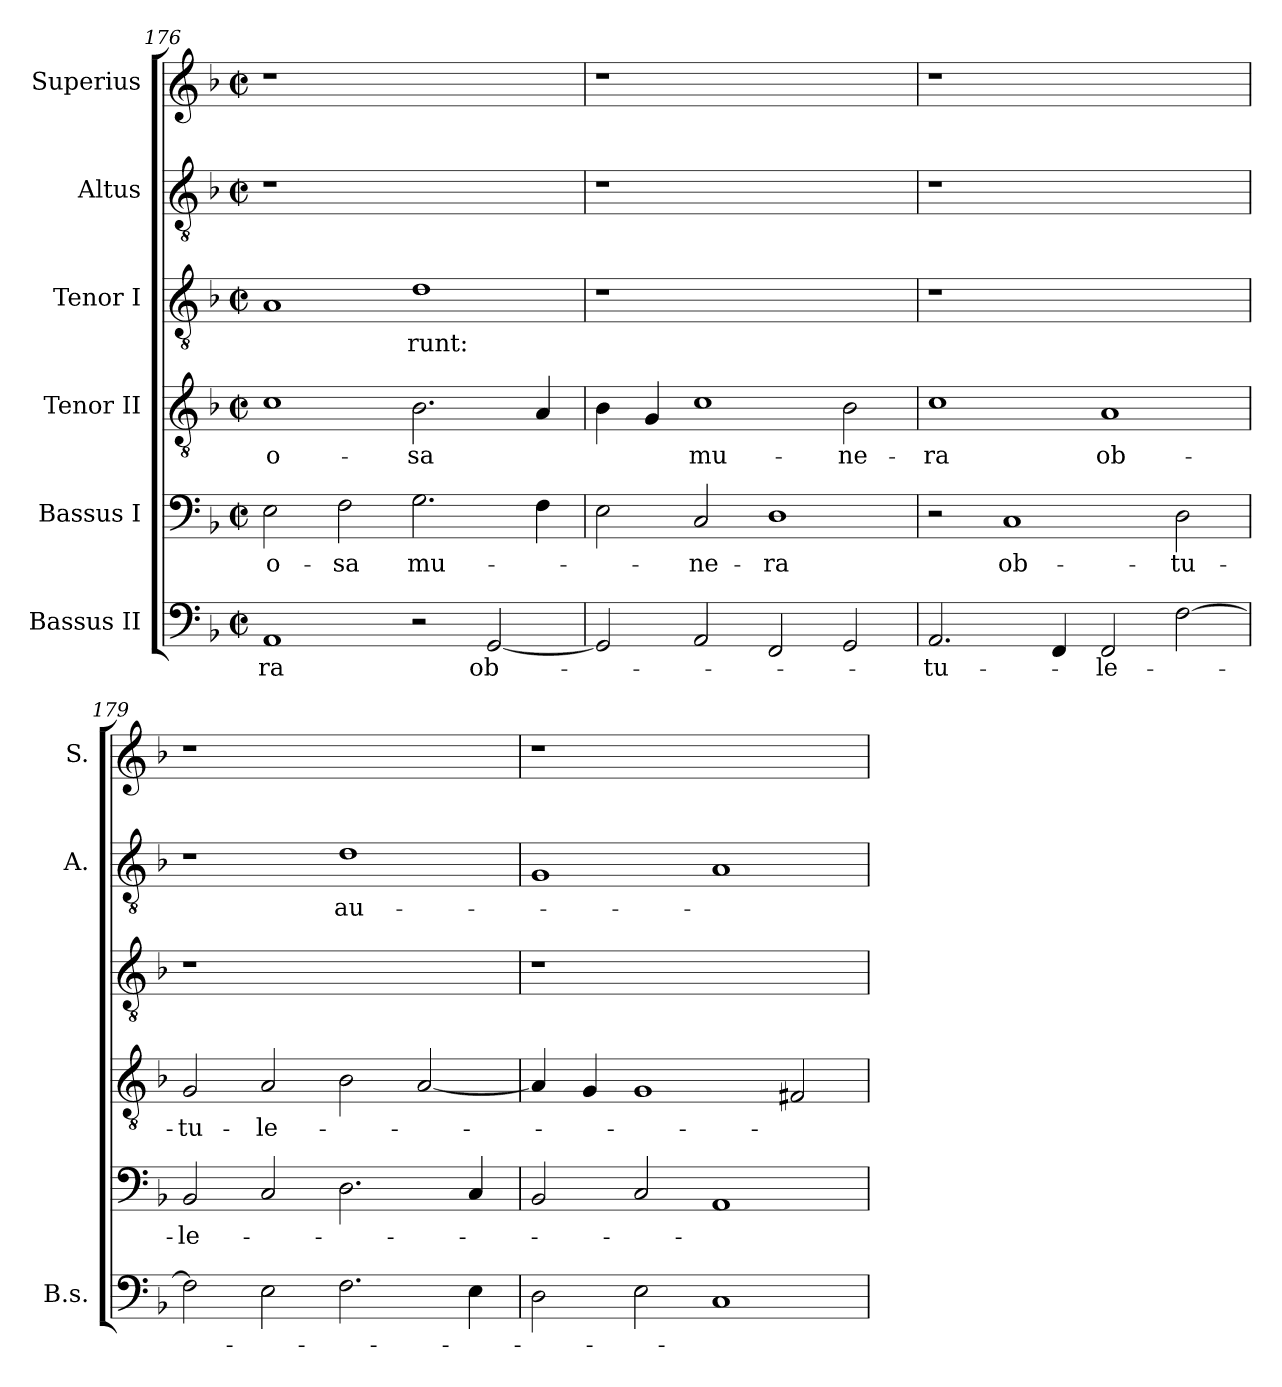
**kern	**text	**kern	**text	**kern	**text	**kern	**text	**kern	**text	**kern
*part6	*part6	*part5	*part5	*part4	*part4	*part3	*part3	*part2	*part2	*part1
*staff6	*staff6	*staff5	*staff5	*staff4	*staff4	*staff3	*staff3	*staff2	*staff2	*staff1
*I"Bassus II	*	*I"Bassus I	*	*I"Tenor II	*	*I"Tenor I	*	*I"Altus	*	*I"Superius
*I'B.s.	*	*	*	*	*	*	*	*I'A.	*	*I'S.
*clefF4	*	*clefF4	*	*clefGv2	*	*clefGv2	*	*clefGv2	*	*clefG2
*	*	*	*	*ITrd7c12	*	*ITrd7c12	*	*ITrd7c12	*	*
*k[b-]	*	*k[b-]	*	*k[b-]	*	*k[b-]	*	*k[b-]	*	*k[b-]
*F:	*	*F:	*	*F:	*	*F:	*	*F:	*	*F:
*M2/2	*	*M2/2	*	*M2/2	*	*M2/2	*	*M2/2	*	*M2/2
*met(c|)	*	*met(c|)	*	*met(c|)	*	*met(c|)	*	*met(c|)	*	*met(c|)
=176	=176	=176	=176	=176	=176	=176	=176	=176	=176	=176
!	!LO:LY:b:color=#000000	!	!	!	!	!	!	!	!	!
!	!	!	!LO:LY:b:color=#000000	!	!	!	!	!	!	!
!	!	!	!	!	!LO:LY:b:color=#000000	!	!	!LO:N:vis=1	!	!LO:N:vis=1
1AAi	-ra	2Ei\	-o-	1Ci	-o-	1AAi	.	1r	.	1r
!	!	!	!LO:LY:b:color=#000000	!	!	!	!	!	!	!
.	.	2Fi\	-sa	.	.	.	.	.	.	.
!	!	!	!LO:LY:b:color=#000000	!	!	!	!	!	!	!
!	!	!	!	!	!LO:LY:b:color=#000000	!	!	!	!	!
!	!	!	!	!	!	!	!LO:LY:b:color=#000000	!	!	!
2r	.	2.Gi\	mu-	2.BB-i\	-sa	1Di	-runt:	1ryy	.	1ryy
!	!LO:LY:b:color=#000000	!	!	!	!	!	!	!	!	!
[<2GGi/	ob-	.	.	.	.	.	.	.	.	.
.	.	4Fi\	.	4AAi/	.	.	.	.	.	.
!!LO:PB:g=z
=177	=177	=177	=177	=177	=177	=177	=177	=177	=177	=177
!	!	!	!	!	!	!LO:N:vis=1	!	!LO:N:vis=1	!	!LO:N:vis=1
2GGi/]	.	2Ei\	.	4BB-i\	.	1r	.	1r	.	1r
.	.	.	.	4GGi/	.	.	.	.	.	.
!	!	!	!LO:LY:b:color=#000000	!	!	!	!	!	!	!
!	!	!	!	!	!LO:LY:b:color=#000000	!	!	!	!	!
2AAi/	.	2Ci/	-ne-	1Ci	mu-	.	.	.	.	.
!	!	!	!LO:LY:b:color=#000000	!	!	!	!	!	!	!
2FFi/	.	1Di	-ra	.	.	1ryy	.	1ryy	.	1ryy
!	!	!	!	!	!LO:LY:b:color=#000000	!	!	!	!	!
2GGi/	.	.	.	2BB-i\	-ne-	.	.	.	.	.
=178	=178	=178	=178	=178	=178	=178	=178	=178	=178	=178
!	!LO:LY:b:color=#000000	!	!	!	!	!	!	!	!	!
!	!	!	!	!	!LO:LY:b:color=#000000	!LO:N:vis=1	!	!LO:N:vis=1	!	!LO:N:vis=1
2.AAi/	-tu-	2r	.	1Ci	-ra	1r	.	1r	.	1r
!	!	!	!LO:LY:b:color=#000000	!	!	!	!	!	!	!
.	.	1Ci	ob-	.	.	.	.	.	.	.
4FFi/	.	.	.	.	.	.	.	.	.	.
!	!LO:LY:b:color=#000000	!	!	!	!	!	!	!	!	!
!	!	!	!	!	!LO:LY:b:color=#000000	!	!	!	!	!
2FFi/	-le-	.	.	1AAi	ob-	1ryy	.	1ryy	.	1ryy
!	!	!	!LO:LY:b:color=#000000	!	!	!	!	!	!	!
[>2Fi\	.	2Di\	-tu-	.	.	.	.	.	.	.
=179	=179	=179	=179	=179	=179	=179	=179	=179	=179	=179
!	!	!	!LO:LY:b:color=#000000	!	!	!	!	!	!	!
!	!	!	!	!	!LO:LY:b:color=#000000	!LO:N:vis=1	!	!	!	!LO:N:vis=1
2Fi\]	.	2BB-i/	-le-	2GGi/	-tu-	1r	.	1r	.	1r
!	!	!	!	!	!LO:LY:b:color=#000000	!	!	!	!	!
2Ei\	.	2Ci/	.	2AAi/	-le-	.	.	.	.	.
!	!	!	!	!	!	!	!	!	!LO:LY:b:color=#000000	!
2.Fi\	.	2.Di\	.	2BB-i\	.	1ryy	.	1Di	au-	1ryy
.	.	.	.	[<2AAi/	.	.	.	.	.	.
4Ei\	.	4Ci/	.	.	.	.	.	.	.	.
=180	=180	=180	=180	=180	=180	=180	=180	=180	=180	=180
!	!	!	!	!	!	!LO:N:vis=1	!	!	!	!LO:N:vis=1
2Di\	.	2BB-i/	.	4AAi/]	.	1r	.	1GGi	.	1r
.	.	.	.	4GGi/	.	.	.	.	.	.
2Ei\	.	2Ci/	.	1GGi	.	.	.	.	.	.
1Ci	.	1AAi	.	.	.	1ryy	.	1AAi	.	1ryy
.	.	.	.	2FF#Xi/	.	.	.	.	.	.
=	=	=	=	=	=	=	=	=	=	=
*-	*-	*-	*-	*-	*-	*-	*-	*-	*-	*-
